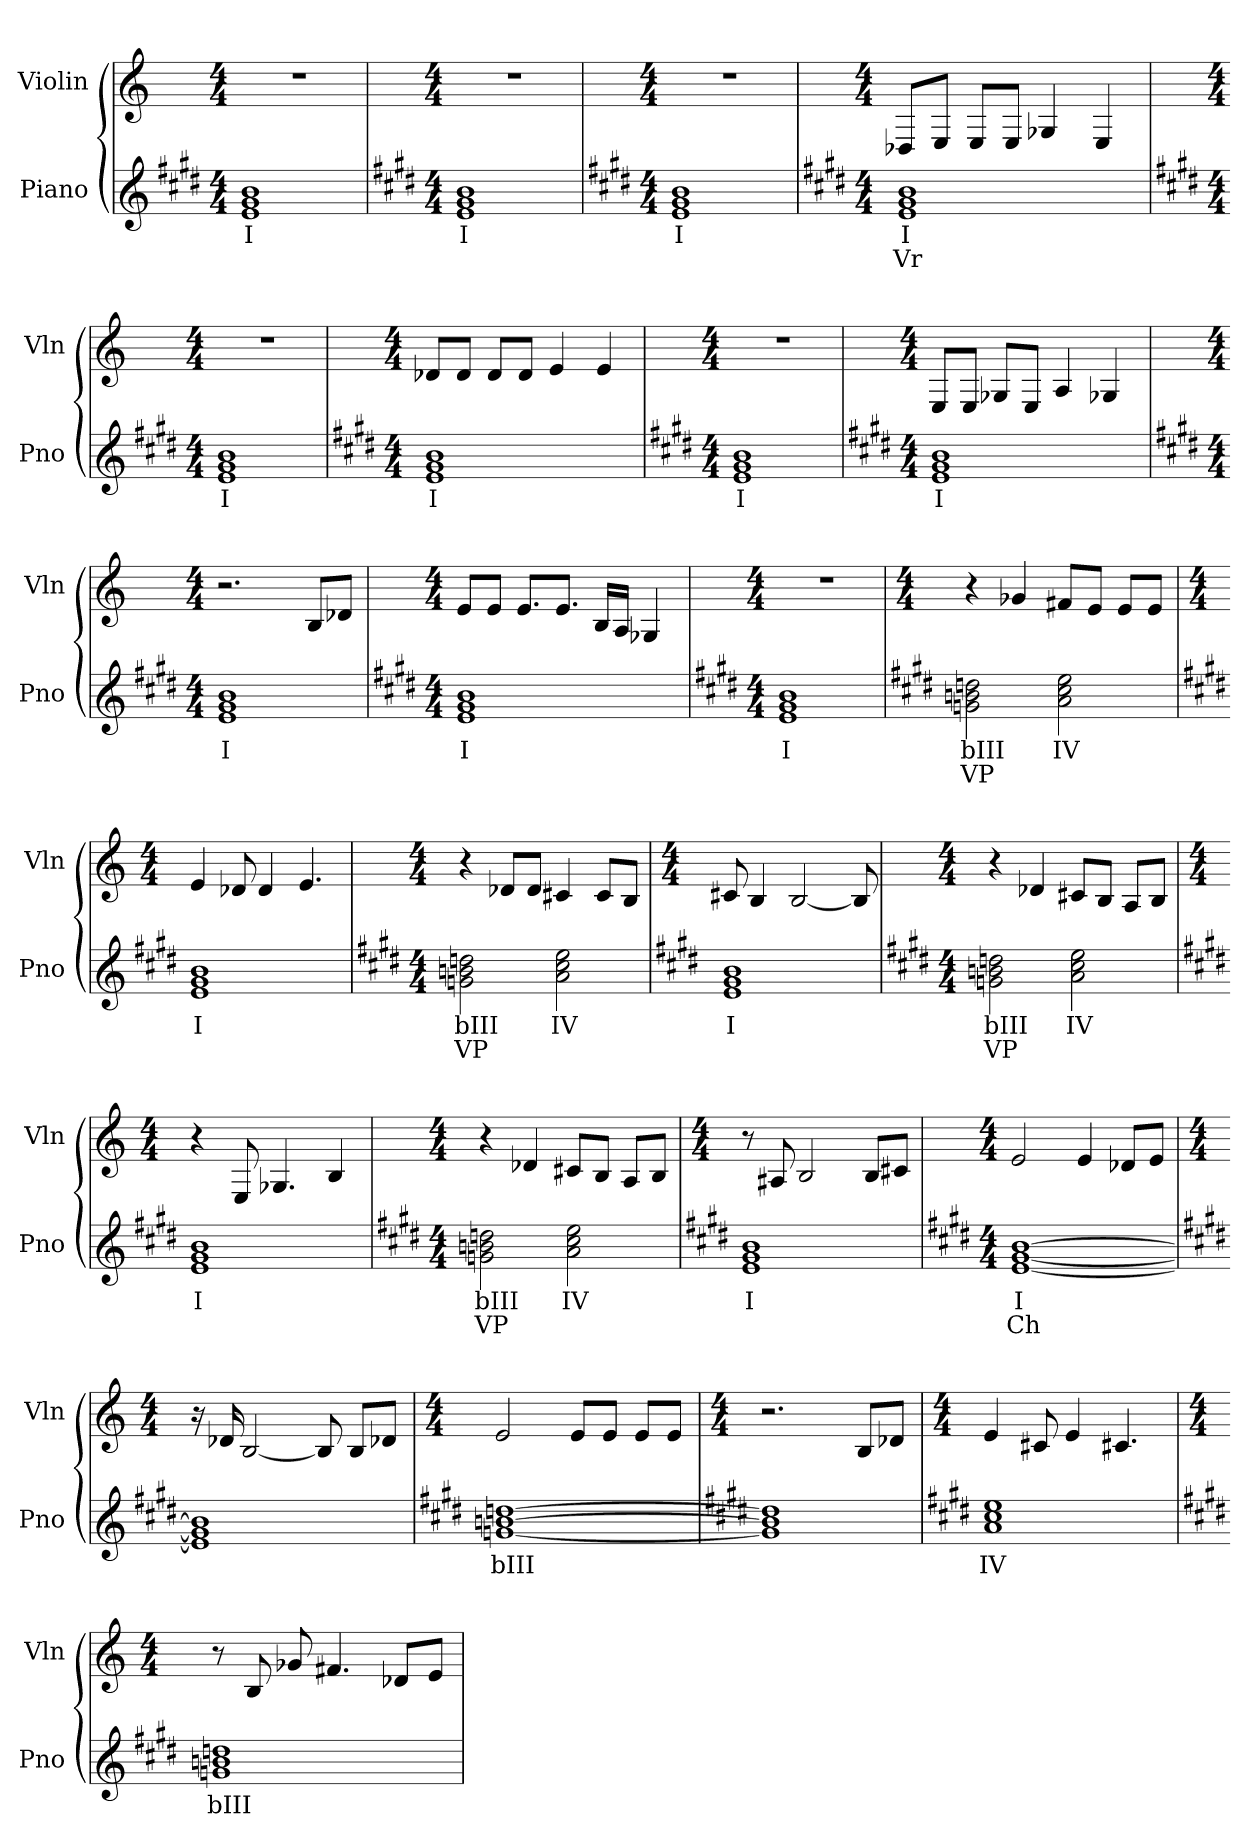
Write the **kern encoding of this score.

**kern	**text	**text	**kern
*part2	*part2	*part2	*part1
*staff2	*staff2	*staff2	*staff1
*I"Piano	*	*	*I"Violin
*I'Pno	*	*	*I'Vln
*k[f#c#g#d#]	*	*	*
*E:	*	*	*
*M4/4	*	*	*M4/4
=	=	=	=
1e 1g# 1b	I	.	1r
=	=	=	=
*k[f#c#g#d#]	*	*	*
*E:	*	*	*
*M4/4	*	*	*M4/4
1e 1g# 1b	I	.	1r
=	=	=	=
*k[f#c#g#d#]	*	*	*
*E:	*	*	*
*M4/4	*	*	*M4/4
1e 1g# 1b	I	.	1r
=	=	=	=
*k[f#c#g#d#]	*	*	*
*E:	*	*	*
*M4/4	*	*	*M4/4
1e 1g# 1b	I	Vr	8D-XL
.	.	.	8EJ
.	.	.	8EL
.	.	.	8EJ
.	.	.	4G-X
.	.	.	4E
=	=	=	=
*k[f#c#g#d#]	*	*	*
*E:	*	*	*
*M4/4	*	*	*M4/4
1e 1g# 1b	I	.	1r
=	=	=	=
*k[f#c#g#d#]	*	*	*
*E:	*	*	*
*M4/4	*	*	*M4/4
1e 1g# 1b	I	.	8d-XL
.	.	.	8d-J
.	.	.	8d-L
.	.	.	8d-J
.	.	.	4e
.	.	.	4e
=	=	=	=
*k[f#c#g#d#]	*	*	*
*E:	*	*	*
*M4/4	*	*	*M4/4
1e 1g# 1b	I	.	1r
=	=	=	=
*k[f#c#g#d#]	*	*	*
*E:	*	*	*
*M4/4	*	*	*M4/4
1e 1g# 1b	I	.	8EL
.	.	.	8EJ
.	.	.	8G-XL
.	.	.	8EJ
.	.	.	4A
.	.	.	4G-X
=	=	=	=
*k[f#c#g#d#]	*	*	*
*E:	*	*	*
*M4/4	*	*	*M4/4
1e 1g# 1b	I	.	2.r
.	.	.	8BL
.	.	.	8d-XJ
=	=	=	=
*k[f#c#g#d#]	*	*	*
*E:	*	*	*
*M4/4	*	*	*M4/4
1e 1g# 1b	I	.	8eL
.	.	.	8eJ
.	.	.	8.eL
.	.	.	8.eJ
.	.	.	16BLL
.	.	.	16AJJ
.	.	.	4G-X
=	=	=	=
*k[f#c#g#d#]	*	*	*
*E:	*	*	*
*M4/4	*	*	*M4/4
1e 1g# 1b	I	.	1r
=	=	=	=
*k[f#c#g#d#]	*	*	*
*E:	*	*	*
*	*	*	*M4/4
2gn 2bn 2ddn	bIII	VP	4r
.	.	.	4g-X
2a 2cc# 2ee	IV	.	8f#XL
.	.	.	8eJ
.	.	.	8eL
.	.	.	8eJ
=	=	=	=
*k[f#c#g#d#]	*	*	*
*E:	*	*	*
*	*	*	*M4/4
1e 1g# 1b	I	.	4e
.	.	.	8d-X
.	.	.	4d-
.	.	.	4.e
=	=	=	=
*k[f#c#g#d#]	*	*	*
*E:	*	*	*
*M4/4	*	*	*M4/4
2gn 2bn 2ddn	bIII	VP	4r
.	.	.	8d-XL
.	.	.	8d-J
2a 2cc# 2ee	IV	.	4c#X
.	.	.	8c#L
.	.	.	8BJ
=	=	=	=
*k[f#c#g#d#]	*	*	*
*E:	*	*	*
*	*	*	*M4/4
1e 1g# 1b	I	.	8c#X
.	.	.	4B
.	.	.	[2B
.	.	.	8B]
=	=	=	=
*k[f#c#g#d#]	*	*	*
*E:	*	*	*
*M4/4	*	*	*M4/4
2gn 2bn 2ddn	bIII	VP	4r
.	.	.	4d-X
2a 2cc# 2ee	IV	.	8c#XL
.	.	.	8BJ
.	.	.	8AL
.	.	.	8BJ
=	=	=	=
*k[f#c#g#d#]	*	*	*
*E:	*	*	*
*	*	*	*M4/4
1e 1g# 1b	I	.	4r
.	.	.	8E
.	.	.	4.G-X
.	.	.	4B
=	=	=	=
*k[f#c#g#d#]	*	*	*
*E:	*	*	*
*M4/4	*	*	*M4/4
2gn 2bn 2ddn	bIII	VP	4r
.	.	.	4d-X
2a 2cc# 2ee	IV	.	8c#XL
.	.	.	8BJ
.	.	.	8AL
.	.	.	8BJ
=	=	=	=
*k[f#c#g#d#]	*	*	*
*E:	*	*	*
*	*	*	*M4/4
1e 1g# 1b	I	.	8r
.	.	.	8A#X
.	.	.	2B
.	.	.	8BL
.	.	.	8c#XJ
=	=	=	=
*k[f#c#g#d#]	*	*	*
*E:	*	*	*
*M4/4	*	*	*M4/4
[1e [1g# [1b	I	Ch	2e
.	.	.	4e
.	.	.	8d-XL
.	.	.	8eJ
=	=	=	=
*k[f#c#g#d#]	*	*	*
*E:	*	*	*
*	*	*	*M4/4
1e] 1g#] 1b]	.	.	16r
.	.	.	16d-X
.	.	.	[2B
.	.	.	8B]
.	.	.	8BL
.	.	.	8d-XJ
=	=	=	=
*k[f#c#g#d#]	*	*	*
*E:	*	*	*
*	*	*	*M4/4
[1gn [1bn [1ddn	bIII	.	2e
.	.	.	8eL
.	.	.	8eJ
.	.	.	8eL
.	.	.	8eJ
=	=	=	=
*k[f#c#g#d#]	*	*	*
*E:	*	*	*
*	*	*	*M4/4
1gn] 1bn] 1ddn]	.	.	2.r
.	.	.	8BL
.	.	.	8d-XJ
=	=	=	=
*k[f#c#g#d#]	*	*	*
*E:	*	*	*
*	*	*	*M4/4
1a 1cc# 1ee	IV	.	4e
.	.	.	8c#X
.	.	.	4e
.	.	.	4.c#X
=	=	=	=
*k[f#c#g#d#]	*	*	*
*E:	*	*	*
*	*	*	*M4/4
1gn 1bn 1ddn	bIII	.	8r
.	.	.	8B
.	.	.	8g-X
.	.	.	4.f#X
.	.	.	8d-XL
.	.	.	8eJ
=	=	=	=
*-	*-	*-	*-
